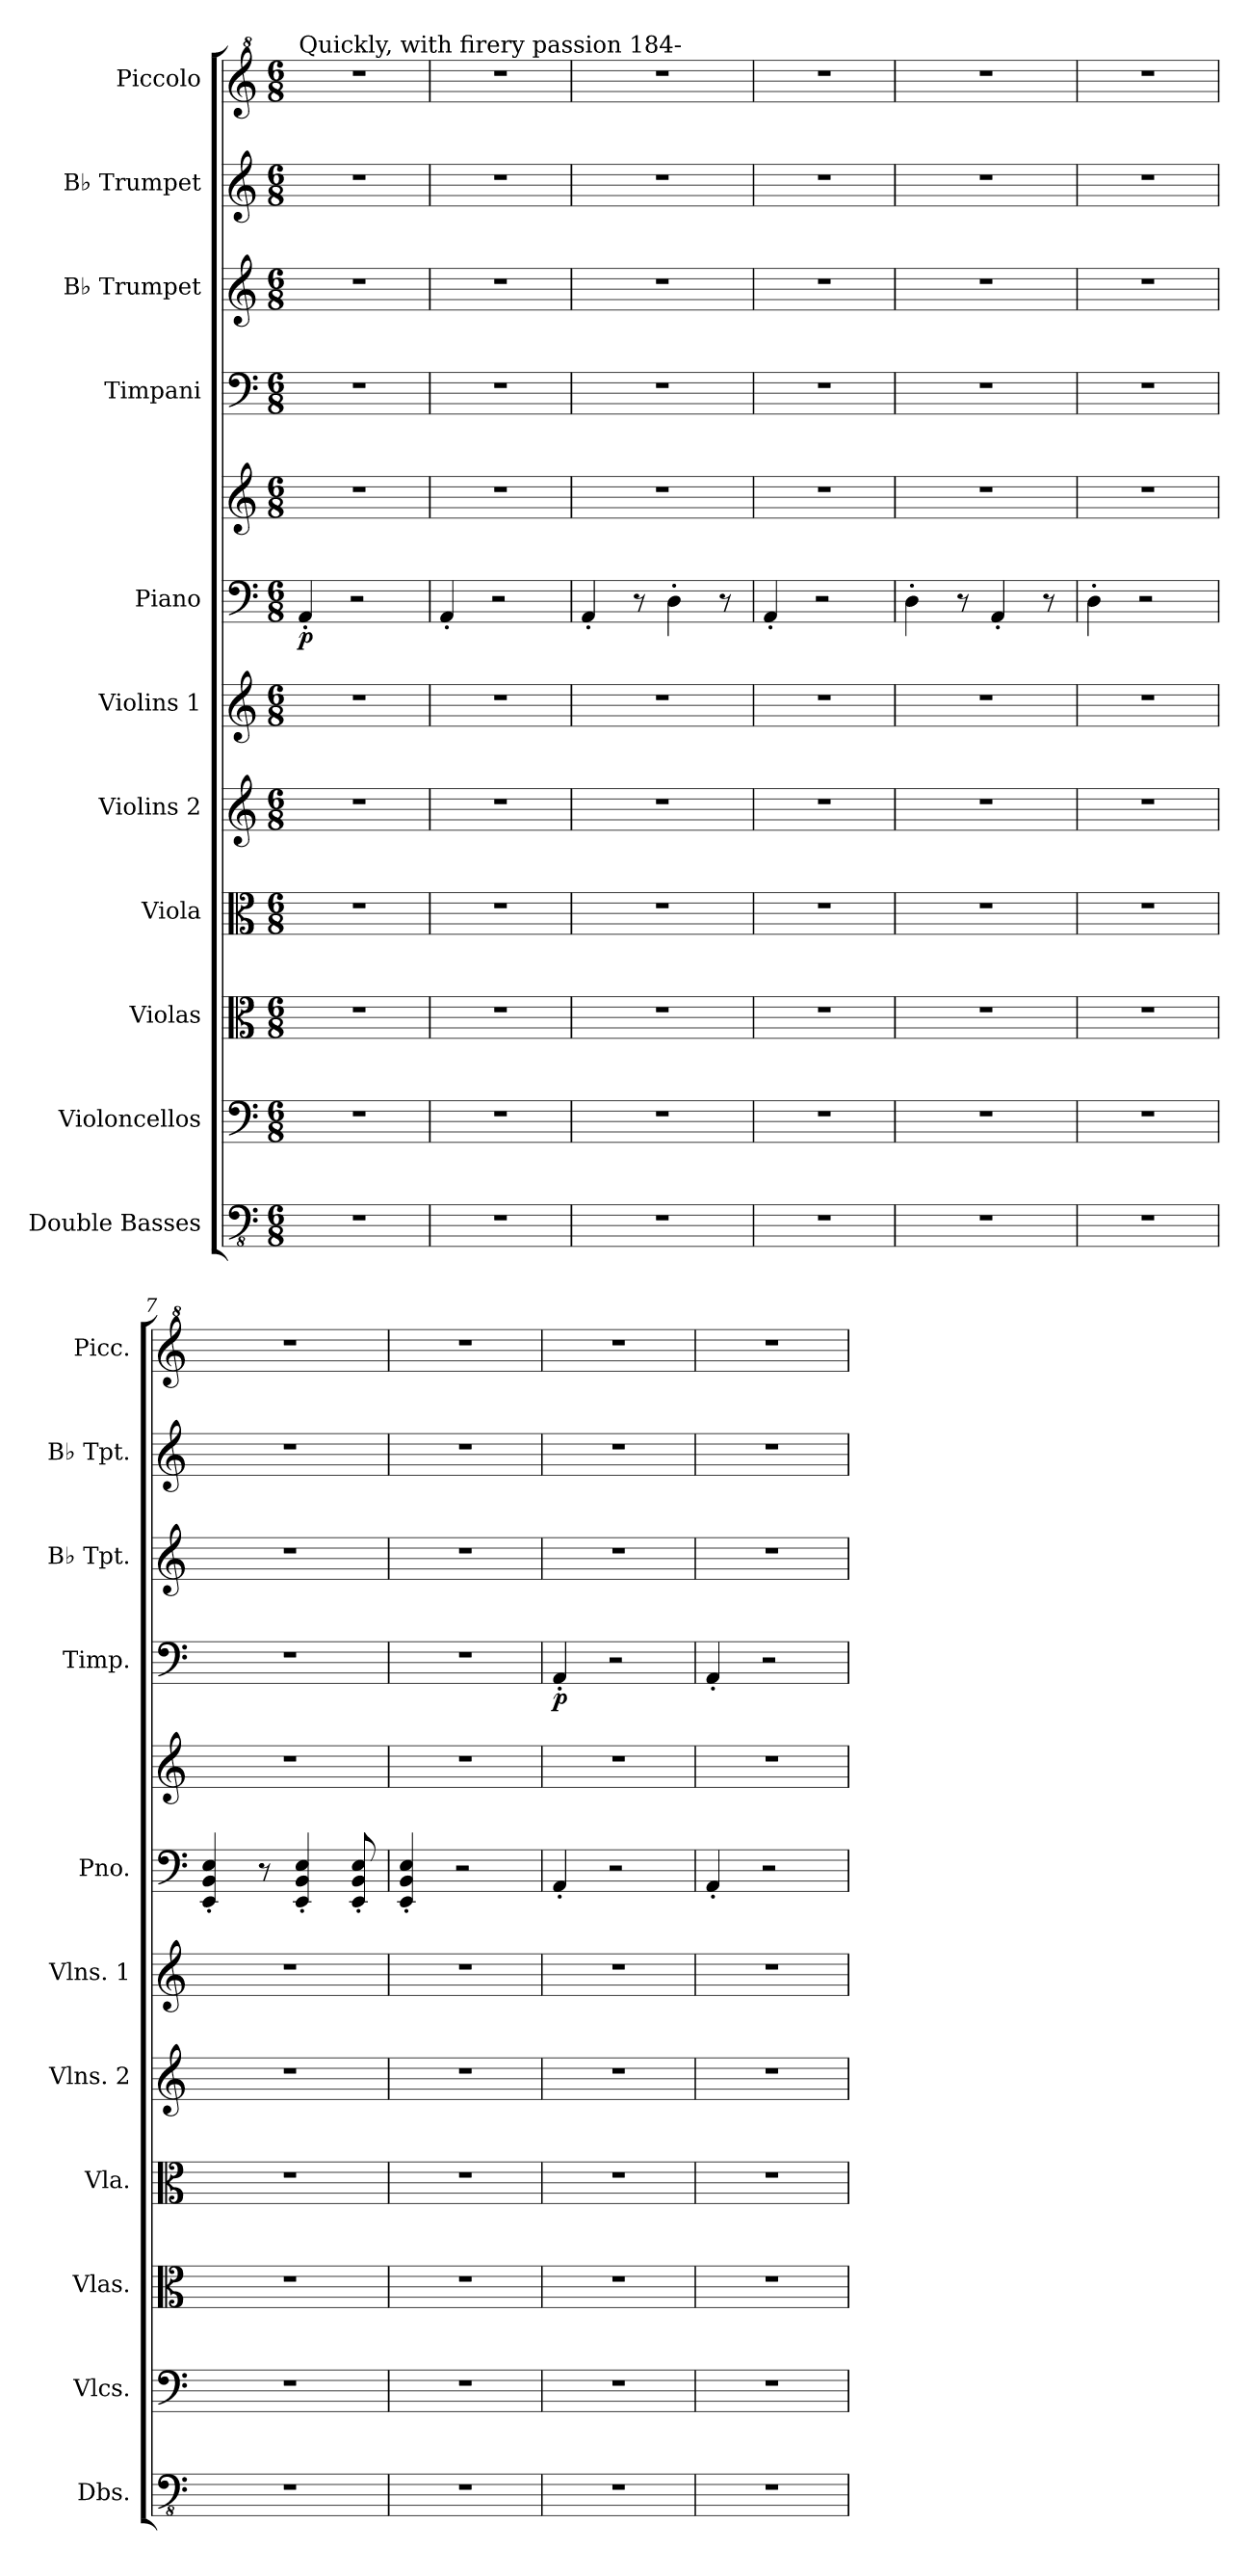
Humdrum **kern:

**kern	**kern	**kern	**kern	**kern	**kern	**kern	**kern	**dynam	**kern	**dynam	**kern	**kern	**kern
*part11	*part10	*part9	*part8	*part7	*part6	*part5	*part5	*part5	*part4	*part4	*part3	*part2	*part1
*staff12	*staff11	*staff10	*staff9	*staff8	*staff7	*staff6	*staff5	*staff5/6	*staff4	*staff4	*staff3	*staff2	*staff1
*I"Double Basses	*I"Violoncellos	*I"Violas	*I"Viola	*I"Violins 2	*I"Violins 1	*I"Piano	*	*	*I"Timpani	*	*I"B♭ Trumpet	*I"B♭ Trumpet	*I"Piccolo
*I'Dbs.	*I'Vlcs.	*I'Vlas.	*I'Vla.	*I'Vlns. 2	*I'Vlns. 1	*I'Pno.	*	*	*I'Timp.	*	*I'B♭ Tpt.	*I'B♭ Tpt.	*I'Picc.
*clefFv4	*clefF4	*clefC3	*clefC3	*clefG2	*clefG2	*clefF4	*clefG2	*	*clefF4	*	*clefG2	*clefG2	*clefG^2
*	*	*	*	*	*	*	*	*	*	*	*ITrd1c2	*ITrd1c2	*ITrd-7c-12
*k[]	*k[]	*k[]	*k[]	*k[]	*k[]	*k[]	*k[]	*	*k[]	*	*k[b-e-]	*k[b-e-]	*k[]
*C:	*C:	*C:	*C:	*C:	*C:	*C:	*C:	*	*C:	*	*B-:	*B-:	*C:
*M6/8	*M6/8	*M6/8	*M6/8	*M6/8	*M6/8	*M6/8	*M6/8	*	*M6/8	*	*M6/8	*M6/8	*M6/8
=1	=1	=1	=1	=1	=1	=1	=1	=1	=1	=1	=1	=1	=1
!	!	!	!	!	!	!	!	!	!	!	!	!	!LO:TX:a:t=Quickly, with firery passion 184-
!	!	!	!	!	!	!	!	!LO:DY:b=2	!	!	!	!	!
2.r	2.r	2.r	2.r	2.r	2.r	4AA'/	2.r	p	2.r	.	2.r	2.r	2.r
.	.	.	.	.	.	2r	.	.	.	.	.	.	.
=2	=2	=2	=2	=2	=2	=2	=2	=2	=2	=2	=2	=2	=2
2.r	2.r	2.r	2.r	2.r	2.r	4AA'/	2.r	.	2.r	.	2.r	2.r	2.r
.	.	.	.	.	.	2r	.	.	.	.	.	.	.
=3	=3	=3	=3	=3	=3	=3	=3	=3	=3	=3	=3	=3	=3
2.r	2.r	2.r	2.r	2.r	2.r	4AA'/	2.r	.	2.r	.	2.r	2.r	2.r
.	.	.	.	.	.	8r	.	.	.	.	.	.	.
.	.	.	.	.	.	4D'\	.	.	.	.	.	.	.
.	.	.	.	.	.	8r	.	.	.	.	.	.	.
=4	=4	=4	=4	=4	=4	=4	=4	=4	=4	=4	=4	=4	=4
2.r	2.r	2.r	2.r	2.r	2.r	4AA'/	2.r	.	2.r	.	2.r	2.r	2.r
.	.	.	.	.	.	2r	.	.	.	.	.	.	.
=5	=5	=5	=5	=5	=5	=5	=5	=5	=5	=5	=5	=5	=5
2.r	2.r	2.r	2.r	2.r	2.r	4D'\	2.r	.	2.r	.	2.r	2.r	2.r
.	.	.	.	.	.	8r	.	.	.	.	.	.	.
.	.	.	.	.	.	4AA'/	.	.	.	.	.	.	.
.	.	.	.	.	.	8r	.	.	.	.	.	.	.
=6	=6	=6	=6	=6	=6	=6	=6	=6	=6	=6	=6	=6	=6
2.r	2.r	2.r	2.r	2.r	2.r	4D'\	2.r	.	2.r	.	2.r	2.r	2.r
.	.	.	.	.	.	2r	.	.	.	.	.	.	.
=7	=7	=7	=7	=7	=7	=7	=7	=7	=7	=7	=7	=7	=7
2.r	2.r	2.r	2.r	2.r	2.r	4EE/' 4BB/' 4E/'	2.r	.	2.r	.	2.r	2.r	2.r
.	.	.	.	.	.	8r	.	.	.	.	.	.	.
.	.	.	.	.	.	4EE/' 4BB/' 4E/'	.	.	.	.	.	.	.
.	.	.	.	.	.	8EE/' 8BB/' 8E/'	.	.	.	.	.	.	.
=8	=8	=8	=8	=8	=8	=8	=8	=8	=8	=8	=8	=8	=8
2.r	2.r	2.r	2.r	2.r	2.r	4EE/' 4BB/' 4E/'	2.r	.	2.r	.	2.r	2.r	2.r
.	.	.	.	.	.	2r	.	.	.	.	.	.	.
=9	=9	=9	=9	=9	=9	=9	=9	=9	=9	=9	=9	=9	=9
!	!	!	!	!	!	!	!	!	!	!LO:DY:b	!	!	!
2.r	2.r	2.r	2.r	2.r	2.r	4AA'/	2.r	.	4AA'/	p	2.r	2.r	2.r
.	.	.	.	.	.	2r	.	.	2r	.	.	.	.
=10	=10	=10	=10	=10	=10	=10	=10	=10	=10	=10	=10	=10	=10
2.r	2.r	2.r	2.r	2.r	2.r	4AA'/	2.r	.	4AA'/	.	2.r	2.r	2.r
.	.	.	.	.	.	2r	.	.	2r	.	.	.	.
=	=	=	=	=	=	=	=	=	=	=	=	=	=
*-	*-	*-	*-	*-	*-	*-	*-	*-	*-	*-	*-	*-	*-
